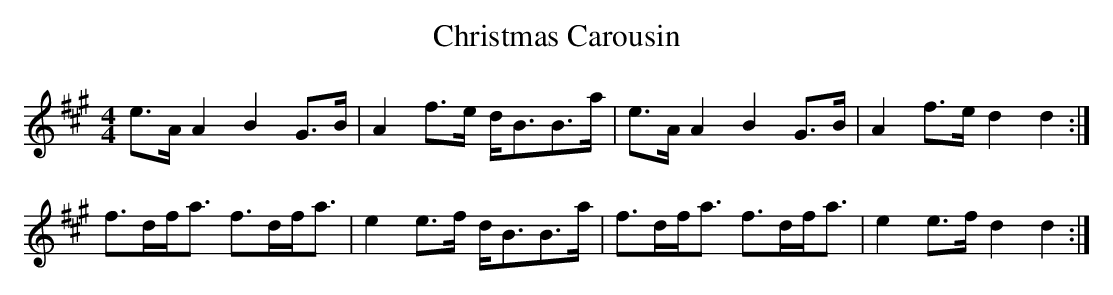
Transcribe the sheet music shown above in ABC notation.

X:1
T:Christmas Carousin
M:4/4
L:1/8
K:A
e>A A2 B2 G>B | A2 f>e d<BB>a | e>A A2 B2 G>B | A2 f>e d2 d2 :|
f>df<a f>df<a | e2 e>f d<BB>a | f>df<a f>df<a | e2 e>f d2 d2 :|


T:Ray's Classic
C:Willie Hunter
M:2/4
L:1/8
K:A
A>B AE | FA E2 | FB BA/B/    | cB B2  |
A>B AE | FA E2 | FB A/G/F/E/ | A2 A2 :|
e>e eA | f2 f2 | Bf Bf       | g2 g2  |
cg  cg | a2 ag/f/ | ec BA/B/ | cA A2 :|
